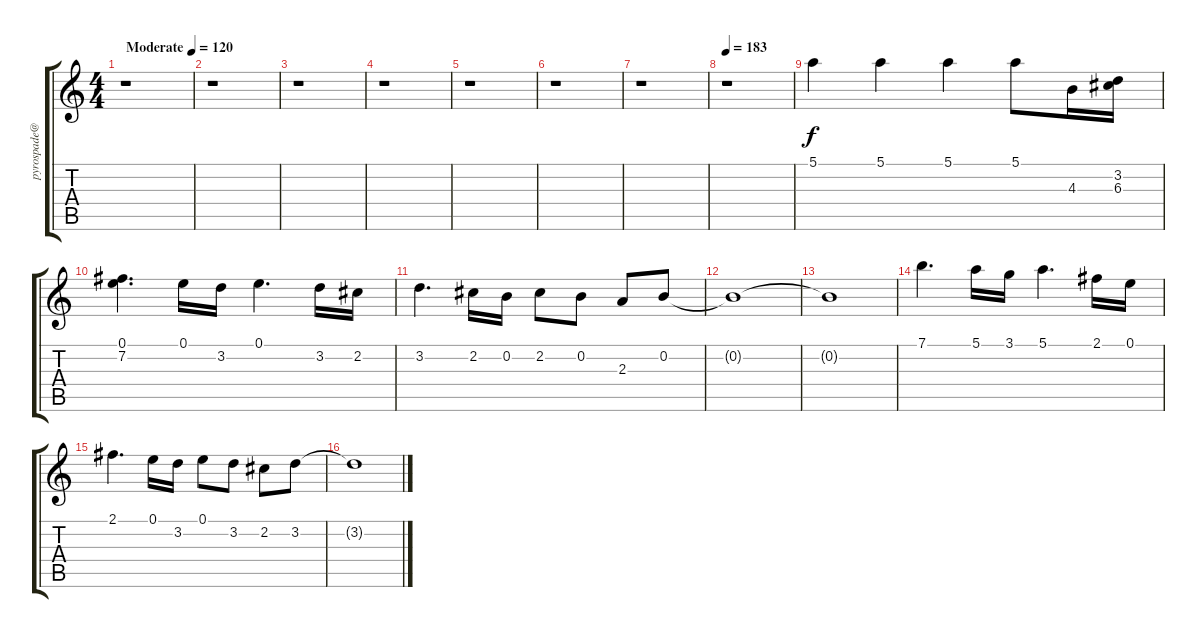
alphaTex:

\track ("pyrospade@yahoo|LeadGtr" "pyrospade@") {instrument overdrivenguitar}
\staff {score tabs}
\tuning (E4 B3 G3 D3 A2 E2) {hide}
\ts (4 4)
\tempo (120 "Moderate")
\clef g2
\ks c
r.1{dy f instrument overdrivenguitar} |
r.1 |
r.1 |
r.1 |
r.1 |
r.1 |
r.1 |
\tempo 183
r.1 |
5.1.4 5.1.4 5.1.4 5.1.8 4.3.16 (3.2 6.3).16 |
(0.1 7.2).4{d} 0.1.16 3.2.16 0.1.4{d} 3.2.16 2.2.16 |
3.2.4{d} 2.2.16 0.2.16 2.2.8 0.2.8 2.3.8 0.2.8 |
0.2{t}.1 |
0.2{t}.1 |
7.1.4{d} 5.1.16 3.1.16 5.1.4{d} 2.1.16 0.1.16 |
2.1.4{d} 0.1.16 3.2.16 0.1.8 3.2.8 2.2.8 3.2.8 |
3.2{t}.1
